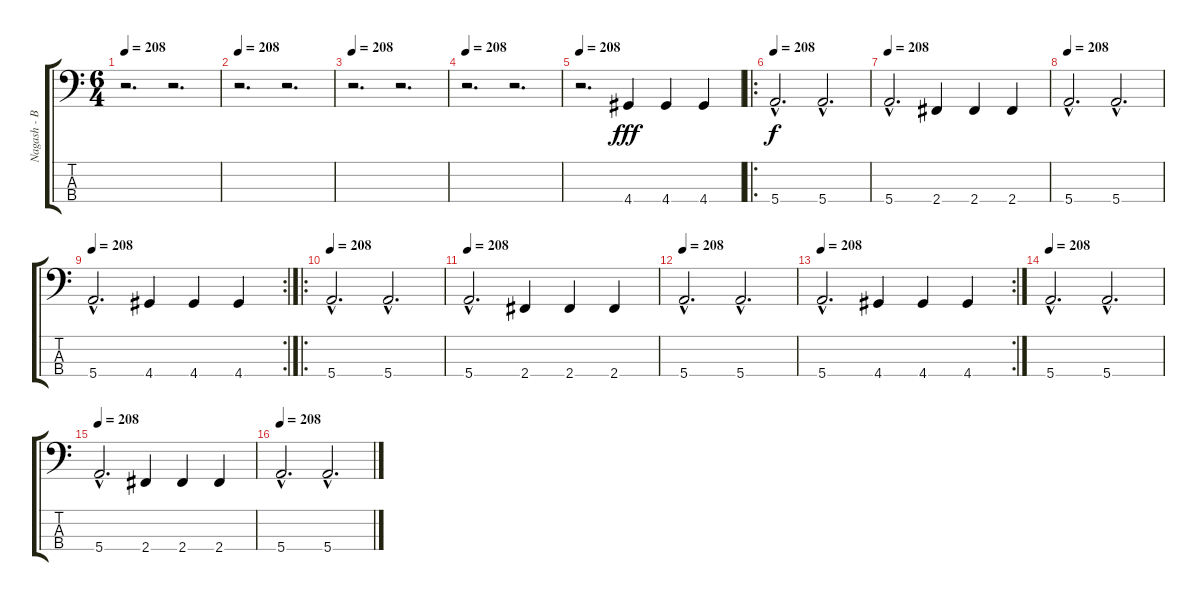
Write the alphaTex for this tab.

\track ("Nagash - Bass/Tempo {208" "Nagash - B") {instrument electricbassfinger}
\staff {score tabs}
\tuning (G2 D2 A1 E1) {hide}
\ts (6 4)
\tempo 208
\clef f4
\ks c
r.2{d dy f} r.2{d} |
\tempo 208
r.2{d} r.2{d} |
\tempo 208
r.2{d} r.2{d} |
\tempo 208
r.2{d} r.2{d} |
\tempo 208
r.2{d} 4.4.4{dy fff} 4.4.4 4.4.4 |
\ro
\tempo 208
5.4{hac}.2{d dy f} 5.4{hac}.2{d} |
\tempo 208
5.4{hac}.2{d} 2.4.4 2.4.4 2.4.4 |
\tempo 208
5.4{hac}.2{d} 5.4{hac}.2{d} |
\rc 2
\tempo 208
5.4{hac}.2{d} 4.4.4 4.4.4 4.4.4 |
\ro
\tempo 208
5.4{hac}.2{d} 5.4{hac}.2{d} |
\tempo 208
5.4{hac}.2{d} 2.4.4 2.4.4 2.4.4 |
\tempo 208
5.4{hac}.2{d} 5.4{hac}.2{d} |
\rc 2
\tempo 208
5.4{hac}.2{d} 4.4.4 4.4.4 4.4.4 |
\tempo 208
5.4{hac}.2{d} 5.4{hac}.2{d} |
\tempo 208
5.4{hac}.2{d} 2.4.4 2.4.4 2.4.4 |
\tempo 208
5.4{hac}.2{d} 5.4{hac}.2{d}
